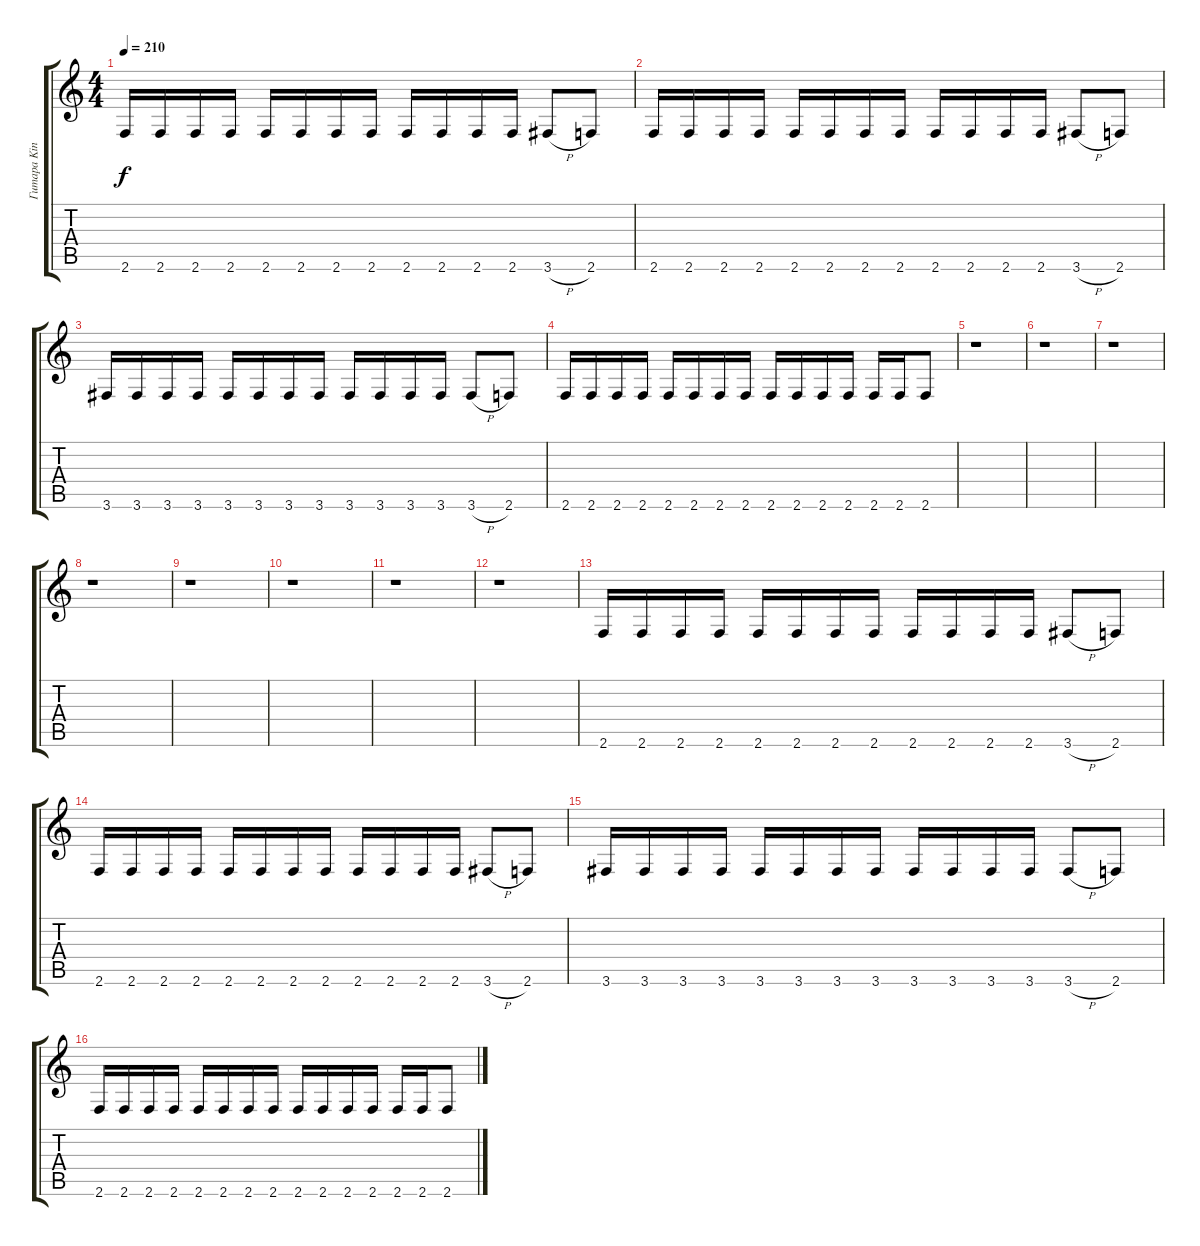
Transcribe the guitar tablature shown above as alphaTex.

\track ("Гитара King" "Гитара Kin") {instrument distortionguitar}
\staff {score tabs}
\tuning (Eb4 Bb3 Gb3 Db3 Ab2 Eb2) {hide}
\ts (4 4)
\tempo 210
\clef g2
\ks c
2.6.16{dy f} 2.6.16 2.6.16 2.6.16 2.6.16 2.6.16 2.6.16 2.6.16 2.6.16 2.6.16 2.6.16 2.6.16 3.6{h}.8 2.6.8 |
2.6.16 2.6.16 2.6.16 2.6.16 2.6.16 2.6.16 2.6.16 2.6.16 2.6.16 2.6.16 2.6.16 2.6.16 3.6{h}.8 2.6.8 |
3.6.16 3.6.16 3.6.16 3.6.16 3.6.16 3.6.16 3.6.16 3.6.16 3.6.16 3.6.16 3.6.16 3.6.16 3.6{h}.8 2.6.8 |
2.6.16 2.6.16 2.6.16 2.6.16 2.6.16 2.6.16 2.6.16 2.6.16 2.6.16 2.6.16 2.6.16 2.6.16 2.6.16 2.6.16 2.6.8 |
r.1 |
r.1 |
r.1 |
r.1 |
r.1 |
r.1 |
r.1 |
r.1 |
2.6.16 2.6.16 2.6.16 2.6.16 2.6.16 2.6.16 2.6.16 2.6.16 2.6.16 2.6.16 2.6.16 2.6.16 3.6{h}.8 2.6.8 |
2.6.16 2.6.16 2.6.16 2.6.16 2.6.16 2.6.16 2.6.16 2.6.16 2.6.16 2.6.16 2.6.16 2.6.16 3.6{h}.8 2.6.8 |
3.6.16 3.6.16 3.6.16 3.6.16 3.6.16 3.6.16 3.6.16 3.6.16 3.6.16 3.6.16 3.6.16 3.6.16 3.6{h}.8 2.6.8 |
2.6.16 2.6.16 2.6.16 2.6.16 2.6.16 2.6.16 2.6.16 2.6.16 2.6.16 2.6.16 2.6.16 2.6.16 2.6.16 2.6.16 2.6.8
